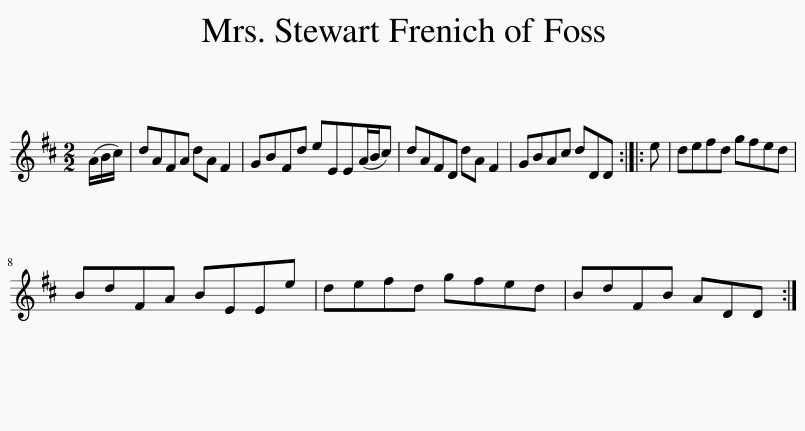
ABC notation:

X:1
L:1/8
M:2/2
I:linebreak $
K:D
V:1 treble
V:1
 (A/B/c/) | dAFA dA F2 | GBFd eEE(A/B/c) | dAFD dA F2 | GBAc dDD :: %5
 e | defd gfed |$ BdFA BEEe | defd gfed | BdFB ADD :| %10
